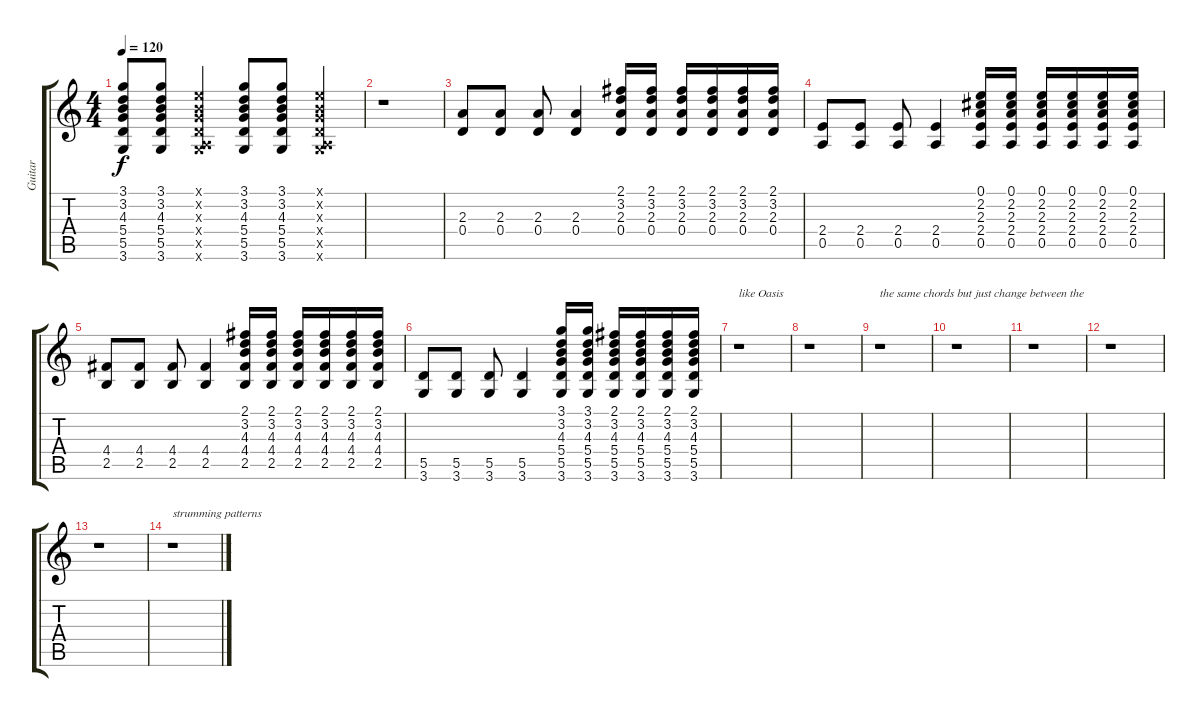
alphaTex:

\track ("Guitar" "Guitar") {instrument acousticguitarsteel}
\staff {score tabs}
\tuning (E4 B3 G3 D3 A2 E2) {hide}
\ts (4 4)
\tempo 120
\clef g2
\ks c
(3.1 3.2 4.3 5.4 5.5 3.6).8{dy f} (3.1 3.2 4.3 5.4 5.5 3.6).8 (0.1{x} 0.2{x} 0.3{x} 0.4{x} 0.5{x} 3.6{x}).4 (3.1 3.2 4.3 5.4 5.5 3.6).8 (3.1 3.2 4.3 5.4 5.5 3.6).8 (0.1{x} 0.2{x} 0.3{x} 0.4{x} 0.5{x} 3.6{x}).4 |
r.1 |
(2.3 0.4).8 (2.3 0.4).8 (2.3 0.4).8 (2.3 0.4).4 (2.1 3.2 2.3 0.4).16 (2.1 3.2 2.3 0.4).16 (2.1 3.2 2.3 0.4).16 (2.1 3.2 2.3 0.4).16 (2.1 3.2 2.3 0.4).16 (2.1 3.2 2.3 0.4).16 |
(2.4 0.5).8 (2.4 0.5).8 (2.4 0.5).8 (2.4 0.5).4 (0.1 2.2 2.3 2.4 0.5).16 (0.1 2.2 2.3 2.4 0.5).16 (0.1 2.2 2.3 2.4 0.5).16 (0.1 2.2 2.3 2.4 0.5).16 (0.1 2.2 2.3 2.4 0.5).16 (0.1 2.2 2.3 2.4 0.5).16 |
(4.4 2.5).8 (4.4 2.5).8 (4.4 2.5).8 (4.4 2.5).4 (2.1 3.2 4.3 4.4 2.5).16 (2.1 3.2 4.3 4.4 2.5).16 (2.1 3.2 4.3 4.4 2.5).16 (2.1 3.2 4.3 4.4 2.5).16 (2.1 3.2 4.3 4.4 2.5).16 (2.1 3.2 4.3 4.4 2.5).16 |
(5.5 3.6).8 (5.5 3.6).8 (5.5 3.6).8 (5.5 3.6).4 (3.1 3.2 4.3 5.4 5.5 3.6).16 (3.1 3.2 4.3 5.4 5.5 3.6).16 (2.1 3.2 4.3 5.4 5.5 3.6).16 (2.1 3.2 4.3 5.4 5.5 3.6).16 (2.1 3.2 4.3 5.4 5.5 3.6).16 (2.1 3.2 4.3 5.4 5.5 3.6).16 |
r.1{txt "like Oasis"} |
r.1 |
r.1{txt "the same chords but just change between the "} |
r.1 |
r.1 |
r.1 |
r.1 |
r.1{txt "strumming patterns"}
